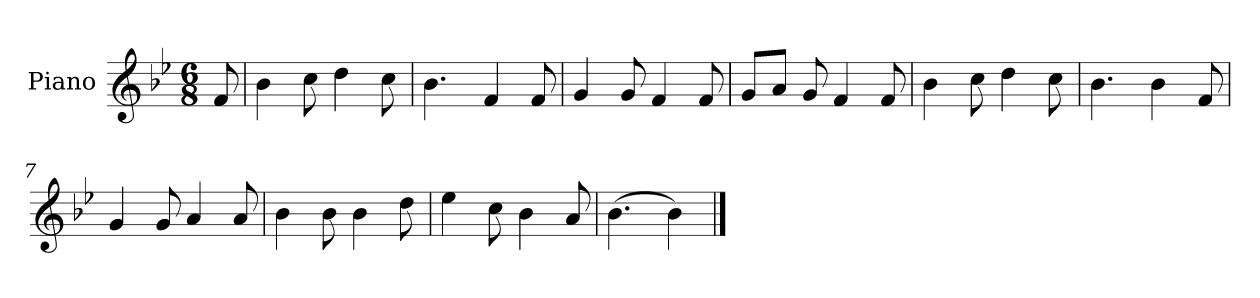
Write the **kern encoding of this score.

**kern
*part1
*staff1
*I"Piano
*I'Pno.
*clefG2
*k[b-e-]
*M6/8
=
8f/
=1
4b-\
8cc\
4dd\
8cc\
=2
4.b-\
4f/
8f/
=3
4g/
8g/
4f/
8f/
!!LO:LB:g=z
=4
8g/L
8a/J
8g/
4f/
8f/
=5
4b-\
8cc\
4dd\
8cc\
=6
4.b-\
4b-\
8f/
=7
4g/
8g/
4a/
8a/
!!LO:LB:g=z
=8
4b-\
8b-\
4b-\
8dd\
=9
4ee-\
8cc\
4b-\
8a/
=10
(>4.b-\
4b-\)
==
*-
